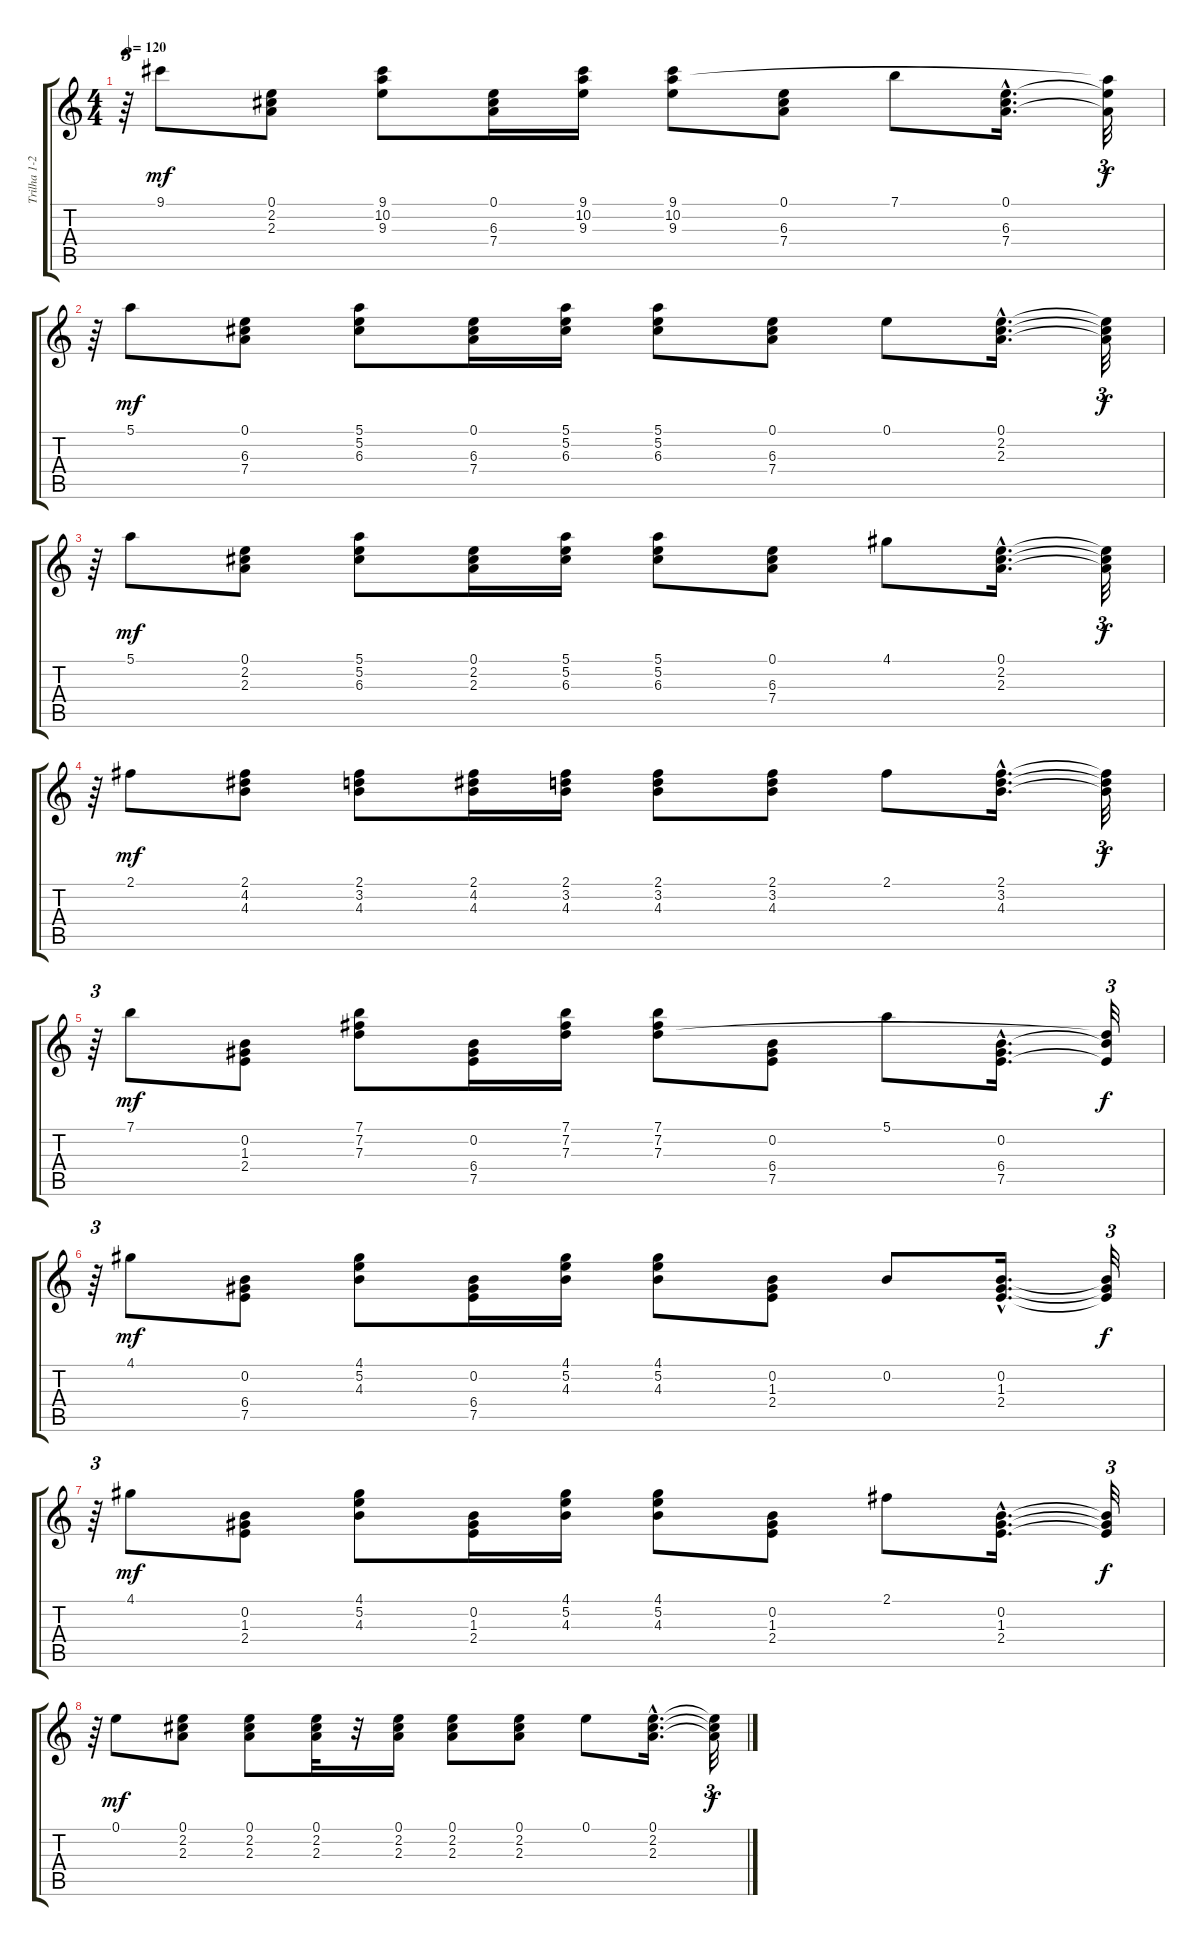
\track ("Trilha 1-2" "Trilha 1-2") {instrument acousticguitarnylon}
\staff {score tabs}
\tuning (E4 B3 G3 D3 A2 E2) {hide}
\ts (4 4)
\tempo 120
\clef g2
\ks c
r.64{tu (3 2) dy f} 9.1.8{dy mf} (0.1 2.2 2.3).8 (9.1 10.2 9.3).8 (0.1 6.3 7.4).16 (9.1 10.2 9.3).16 (9.1 10.2 9.3).8 (0.1 6.3 7.4).8 7.1.8 (0.1{hac} 6.3{hac} 7.4{hac}).16{d} (0.1{t} 10.2{t} 7.4{t}).32{tu (3 2) dy f} |
r.64{tu (3 2)} 5.1.8{dy mf} (0.1 6.3 7.4).8 (5.1 5.2 6.3).8 (0.1 6.3 7.4).16 (5.1 5.2 6.3).16 (5.1 5.2 6.3).8 (0.1 6.3 7.4).8 0.1.8 (0.1{hac} 2.2{hac} 2.3{hac}).16{d} (0.1{t} 2.2{t} 2.3{t}).32{tu (3 2) dy f} |
r.64{tu (3 2)} 5.1.8{dy mf} (0.1 2.2 2.3).8 (5.1 5.2 6.3).8 (0.1 2.2 2.3).16 (5.1 5.2 6.3).16 (5.1 5.2 6.3).8 (0.1 6.3 7.4).8 4.1.8 (0.1{hac} 2.2{hac} 2.3{hac}).16{d} (0.1{t} 2.2{t} 2.3{t}).32{tu (3 2) dy f} |
r.64{tu (3 2)} 2.1.8{dy mf} (2.1 4.2 4.3).8 (2.1 3.2 4.3).8 (2.1 4.2 4.3).16 (2.1 3.2 4.3).16 (2.1 3.2 4.3).8 (2.1 3.2 4.3).8 2.1.8 (2.1{hac} 3.2{hac} 4.3{hac}).16{d} (2.1{t} 3.2{t} 4.3{t}).32{tu (3 2) dy f} |
r.64{tu (3 2)} 7.1.8{dy mf} (0.2 1.3 2.4).8 (7.1 7.2 7.3).8 (0.2 6.4 7.5).16 (7.1 7.2 7.3).16 (7.1 7.2 7.3).8 (0.2 6.4 7.5).8 5.1.8 (0.2{hac} 6.4{hac} 7.5{hac}).16{d} (0.2{t} 7.3{t} 7.5{t}).32{tu (3 2) dy f} |
r.64{tu (3 2)} 4.1.8{dy mf} (0.2 6.4 7.5).8 (4.1 5.2 4.3).8 (0.2 6.4 7.5).16 (4.1 5.2 4.3).16 (4.1 5.2 4.3).8 (0.2 1.3 2.4).8 0.2.8 (0.2{hac} 1.3{hac} 2.4{hac}).16{d} (0.2{t} 1.3{t} 2.4{t}).32{tu (3 2) dy f} |
r.64{tu (3 2)} 4.1.8{dy mf} (0.2 1.3 2.4).8 (4.1 5.2 4.3).8 (0.2 1.3 2.4).16 (4.1 5.2 4.3).16 (4.1 5.2 4.3).8 (0.2 1.3 2.4).8 2.1.8 (0.2{hac} 1.3{hac} 2.4{hac}).16{d} (0.2{t} 1.3{t} 2.4{t}).32{tu (3 2) dy f} |
r.64{tu (3 2)} 0.1.8{dy mf} (0.1 2.2 2.3).8 (0.1 2.2 2.3).8 (0.1 2.2 2.3).32 r.32 (0.1 2.2 2.3).16 (0.1 2.2 2.3).8 (0.1 2.2 2.3).8 0.1.8 (0.1{hac} 2.2{hac} 2.3{hac}).16{d} (0.1{t} 2.2{t} 2.3{t}).32{tu (3 2) dy f}
